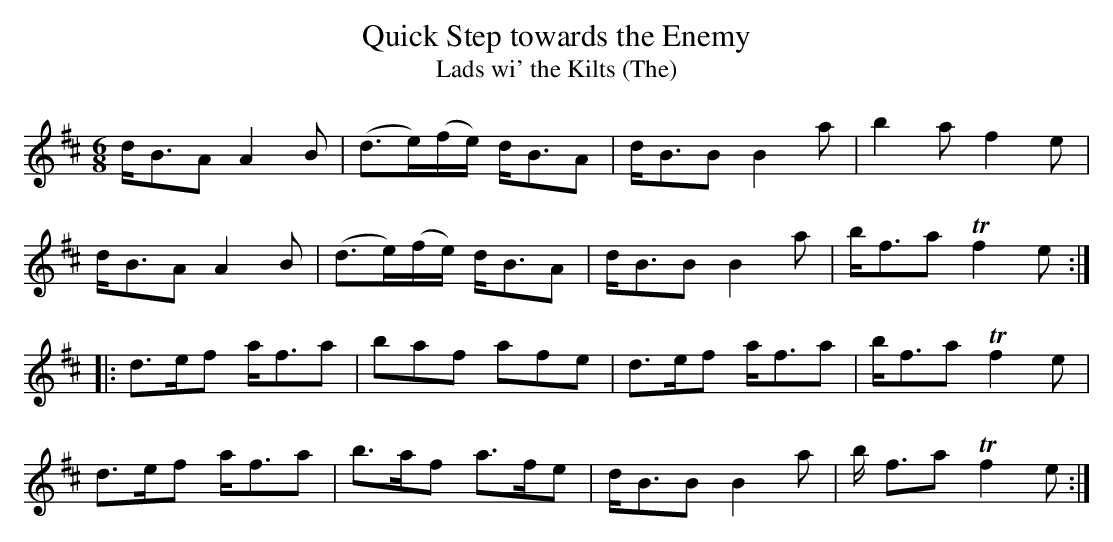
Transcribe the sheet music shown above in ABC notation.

X:1
T:Quick Step towards the Enemy
T:Lads wi' the Kilts (The)
M:6/8
L:1/8
K:D
d<BA A2B|(d>e)(f/e/) d<BA|d<BB B2a|b2a f2e|
d<BA A2B|(d>e)(f/e/) d<BA|d<BB B2a|b<fa Tf2e:|
|:d>ef a<fa|baf afe|d>ef a<fa|b<fa Tf2e|
d>ef a<fa|b>af a>fe|d<BB B2a|b <fa Tf2e:|]
